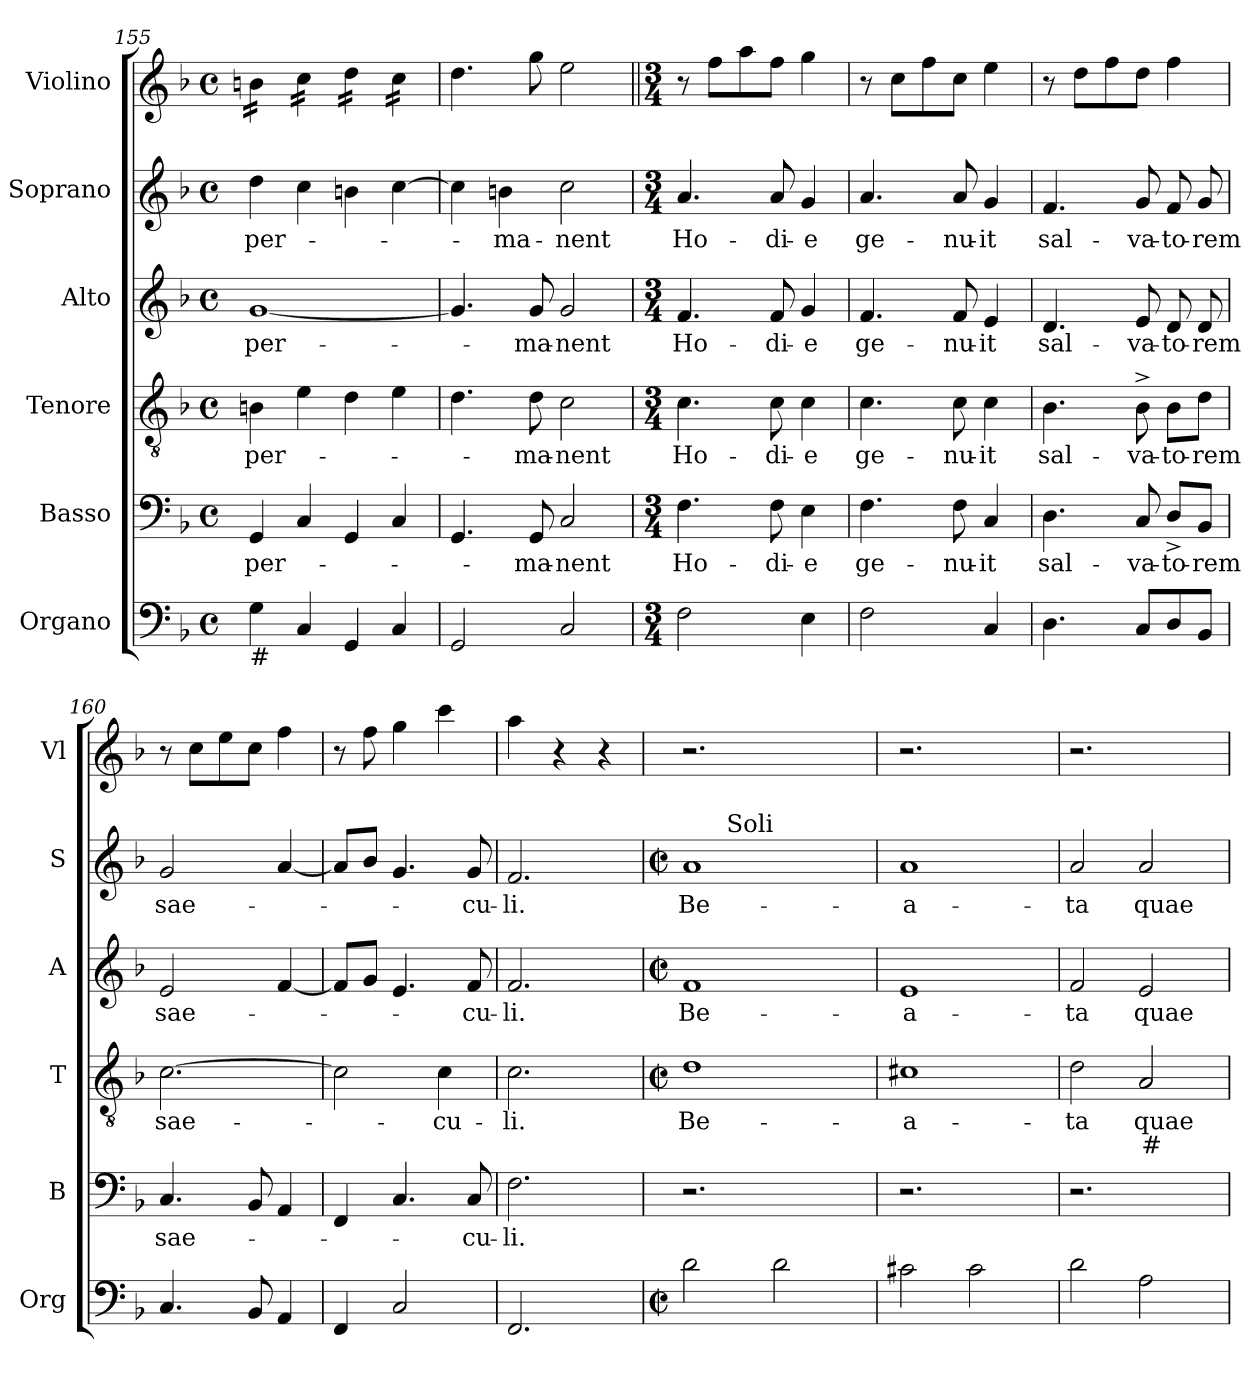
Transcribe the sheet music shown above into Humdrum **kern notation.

**kern	**kern	**text	**kern	**text	**text	**kern	**text	**kern	**text	**kern
*part6	*part5	*part5	*part4	*part4	*part4	*part3	*part3	*part2	*part2	*part1
*staff6	*staff5	*staff5	*staff4	*staff4	*staff4	*staff3	*staff3	*staff2	*staff2	*staff1
*I"Organo	*I"Basso	*	*I"Tenore	*	*	*I"Alto	*	*I"Soprano	*	*I"Violino
*I'Org	*I'B	*	*I'T	*	*	*I'A	*	*I'S	*	*I'Vl
!!LO:LB:g=z
*clefF4	*clefF4	*	*clefGv2	*	*	*clefG2	*	*clefG2	*	*clefG2
*k[b-]	*k[b-]	*	*k[b-]	*	*	*k[b-]	*	*k[b-]	*	*k[b-]
*F:	*F:	*	*F:	*	*	*F:	*	*F:	*	*F:
*M4/4	*M4/4	*	*M4/4	*	*	*M4/4	*	*M4/4	*	*M4/4
*met(c)	*met(c)	*	*met(c)	*	*	*met(c)	*	*met(c)	*	*met(c)
=155	=155	=155	=155	=155	=155	=155	=155	=155	=155	=155
!LO:TX:b:t=#	!	!	!	!	!	!	!	!	!	!
!	!	!LO:LY:b:cj	!	!LO:LY:b:cj	!	!	!LO:LY:b:cj	!	!LO:LY:b:cj	!
*	*	*	*	*	*	*	*	*	*	*tremolo
4G\	4GG/	per-	4Bn\	per-	.	[<1g	per-	4dd\	per-	16bn\LL
.	.	.	.	.	.	.	.	.	.	16bn\
.	.	.	.	.	.	.	.	.	.	16bn\
.	.	.	.	.	.	.	.	.	.	16bn\JJ
4C/	4C/	.	4e\	.	.	.	.	4cc\	.	16cc\LL
.	.	.	.	.	.	.	.	.	.	16cc\
.	.	.	.	.	.	.	.	.	.	16cc\
.	.	.	.	.	.	.	.	.	.	16cc\JJ
4GG/	4GG/	.	4d\	.	.	.	.	4bn\	.	16dd\LL
.	.	.	.	.	.	.	.	.	.	16dd\
.	.	.	.	.	.	.	.	.	.	16dd\
.	.	.	.	.	.	.	.	.	.	16dd\JJ
4C/	4C/	.	4e\	.	.	.	.	[>4cc\	.	16cc\LL
.	.	.	.	.	.	.	.	.	.	16cc\
.	.	.	.	.	.	.	.	.	.	16cc\
.	.	.	.	.	.	.	.	.	.	16cc\JJ
*	*	*	*	*	*	*	*	*	*	*Xtremolo
=156	=156	=156	=156	=156	=156	=156	=156	=156	=156	=156
2GG</	4.GG/	.	4.d\	.	.	4.g/]	.	4cc\]	.	4.dd\
!	!	!	!	!	!	!	!	!	!LO:LY:b:cj	!
.	.	.	.	.	.	.	.	4bn\	-ma-	.
!	!	!LO:LY:b	!	!LO:LY:b	!	!	!LO:LY:b	!	!	!
.	8GG/	-ma-	8d\	-ma-	.	8g/	-ma-	.	.	8gg\
!	!	!LO:LY:b:rj	!	!LO:LY:b:rj	!	!	!LO:LY:b:rj	!	!LO:LY:b:cj	!
2C/	2C/	-nent	2c\	-nent	.	2g/	-nent	2cc\	-nent	2ee\
=157	=157	=157||	=157	=157||	=157||	=157	=157||	=157	=157||	=157||
*M3/4	*M3/4	*	*M3/4	*	*	*M3/4	*	*M3/4	*	*M3/4
!	!	!LO:LY:b:cj	!	!LO:LY:b:cj	!	!	!LO:LY:b:cj	!	!LO:LY:b:cj	!
2F\	4.F\	Ho-	4.c\	Ho-	.	4.f/	Ho-	4.a/	Ho-	8r
.	.	.	.	.	.	.	.	.	.	8ff\L
.	.	.	.	.	.	.	.	.	.	8aa\
!	!	!LO:LY:b:cj	!	!LO:LY:b:cj	!	!	!LO:LY:b:cj	!	!LO:LY:b:cj	!
.	8F\	-di-	8c\	-di-	.	8f/	-di-	8a/	-di-	8ff\J
!	!	!LO:LY:b:cj	!	!LO:LY:b:cj	!	!	!LO:LY:b:cj	!	!LO:LY:b:cj	!
4E\	4E\	-e	4c\	-e	.	4g/	-e	4g/	-e	4gg\
=158	=158	=158	=158	=158	=158	=158	=158	=158	=158	=158
!	!	!LO:LY:b:cj	!	!LO:LY:b:cj	!	!	!LO:LY:b:cj	!	!LO:LY:b:cj	!
2F\	4.F\	ge-	4.c\	ge-	.	4.f/	ge-	4.a/	ge-	8r
.	.	.	.	.	.	.	.	.	.	8cc\L
.	.	.	.	.	.	.	.	.	.	8ff\
!	!	!LO:LY:b:cj	!	!LO:LY:b:cj	!	!	!LO:LY:b:cj	!	!LO:LY:b:cj	!
.	8F\	-nu-	8c\	-nu-	.	8f/	-nu-	8a/	-nu-	8cc\J
!	!	!LO:LY:b:cj	!	!LO:LY:b:cj	!	!	!LO:LY:b:cj	!	!LO:LY:b:cj	!
4C/	4C/	-it	4c\	-it	.	4e/	-it	4g/	-it	4ee\
!!LO:PB:g=z
=159	=159	=159	=159	=159	=159	=159	=159	=159	=159	=159
!	!	!LO:LY:b:cj	!	!LO:LY:b:cj	!	!	!LO:LY:b:cj	!	!LO:LY:b:cj	!
4.D<\	4.D\	sal-	4.B-\	sal-	.	4.d/	sal-	4.f/	sal-	8r
.	.	.	.	.	.	.	.	.	.	8dd\L
.	.	.	.	.	.	.	.	.	.	8ff\
!	!	!LO:LY:b:cj	!	!LO:LY:b:cj	!	!	!LO:LY:b:cj	!	!LO:LY:b:cj	!
8C/L	8C/	-va-	8B-^<\	-va-	.	8e/	-va-	8g/	-va-	8dd\J
!	!	!LO:LY:b:cj	!	!LO:LY:b:cj	!	!	!LO:LY:b:cj	!	!LO:LY:b:cj	!
8D/	8D^</L	-to-	8B-\L	-to-	.	8d/	-to-	8f/	-to-	4ff\
!	!	!LO:LY:b:cj	!	!LO:LY:b:cj	!	!	!LO:LY:b:cj	!	!LO:LY:b:cj	!
8BB-/J	8BB-/J	-rem	8d\J	-rem	.	8d/	-rem	8g/	-rem	.
=160	=160	=160	=160	=160	=160	=160	=160	=160	=160	=160
!	!	!LO:LY:b:cj	!	!LO:LY:b:cj	!	!	!LO:LY:b:cj	!	!LO:LY:b:cj	!
4.C/	4.C/	sae-	[>2.c\	sae-	.	2e/	sae-	2g/	sae-	8r
.	.	.	.	.	.	.	.	.	.	8cc\L
.	.	.	.	.	.	.	.	.	.	8ee\
8BB-/	8BB-/	.	.	.	.	.	.	.	.	8cc\J
4AA/	4AA/	.	.	.	.	[<4f/	.	[<4a/	.	4ff\
=161	=161	=161	=161	=161	=161	=161	=161	=161	=161	=161
4FF/	4FF/	.	2c\]	.	.	8f/L]	.	8a/L]	.	8r
.	.	.	.	.	.	8g/J	.	8b-/J	.	8ff\
2C/	4.C/	.	.	.	.	4.e/	.	4.g/	.	4gg\
!	!	!	!	!LO:LY:b:cj	!	!	!	!	!	!
.	.	.	4c\	-cu-	.	.	.	.	.	4ccc\
!	!	!LO:LY:b:cj	!	!	!	!	!LO:LY:b:cj	!	!LO:LY:b:cj	!
.	8C/	-cu-	.	.	.	8f/	-cu-	8g/	-cu-	.
=162	=162	=162	=162	=162	=162	=162	=162	=162	=162	=162
!	!	!LO:LY:b:cj	!	!LO:LY:b:cj	!	!	!LO:LY:b:cj	!	!LO:LY:b:cj	!
2.FF/	2.F\	-li.	2.c\	-li.	.	2.f/	-li.	2.f/	-li.	4aa\
.	.	.	.	.	.	.	.	.	.	4r
.	.	.	.	.	.	.	.	.	.	4r
!!LO:LB:g=z
=163	=163	=163	=163	=163	=163	=163	=163	=163	=163	=163
*M2/2	*	*	*M2/2	*	*	*M2/2	*	*M2/2	*	*
*met(c|)	*	*	*met(c|)	*	*	*met(c|)	*	*met(c|)	*	*
!	!	!	!	!LO:LY:b:cj	!	!	!LO:LY:b:cj	!	!LO:LY:b:cj	!
*	*	*	*	*	*	*	*	*^	*	*
2d\	2.r	.	1d	Be-	.	1f	Be-	1a	8...ryy	Be-	2.r
!	!	!	!	!	!	!	!	!	!LO:TX:a:t=Soli	!	!
.	.	.	.	.	.	.	.	.	2ryy	.	.
2d\	.	.	.	.	.	.	.	.	.	.	.
.	.	.	.	.	.	.	.	.	4ryy	.	.
.	4ryy	.	.	.	.	.	.	.	.	.	4ryy
.	.	.	.	.	.	.	.	.	64ryy	.	.
=164	=164	=164	=164	=164	=164	=164	=164	=164	=164	=164	=164
!	!	!	!	!LO:LY:b:rj	!	!	!LO:LY:b:rj	!	!	!LO:LY:b:rj	!
*	*	*	*	*	*	*	*	*v	*v	*	*
2c#X\	2.r	.	1c#X	-a-	.	1e	-a-	1a	-a-	2.r
2c#\	.	.	.	.	.	.	.	.	.	.
.	4ryy	.	.	.	.	.	.	.	.	4ryy
=165	=165	=165	=165	=165	=165	=165	=165	=165	=165	=165
!	!	!	!	!LO:LY:b:cj	!	!	!LO:LY:b:cj	!	!LO:LY:b:cj	!
2d\	2.r	.	2d\	-ta	.	2f/	-ta	2a/	-ta	2.r
!	!	!	!	!LO:LY:b:cj	!LO:LY:b:rj	!	!LO:LY:b:cj	!	!LO:LY:b:cj	!
2A\	.	.	2A/	quae	#	2e/	quae	2a/	quae	.
.	4ryy	.	.	.	.	.	.	.	.	4ryy
=	=	=	=	=	=	=	=	=	=	=
*-	*-	*-	*-	*-	*-	*-	*-	*-	*-	*-
